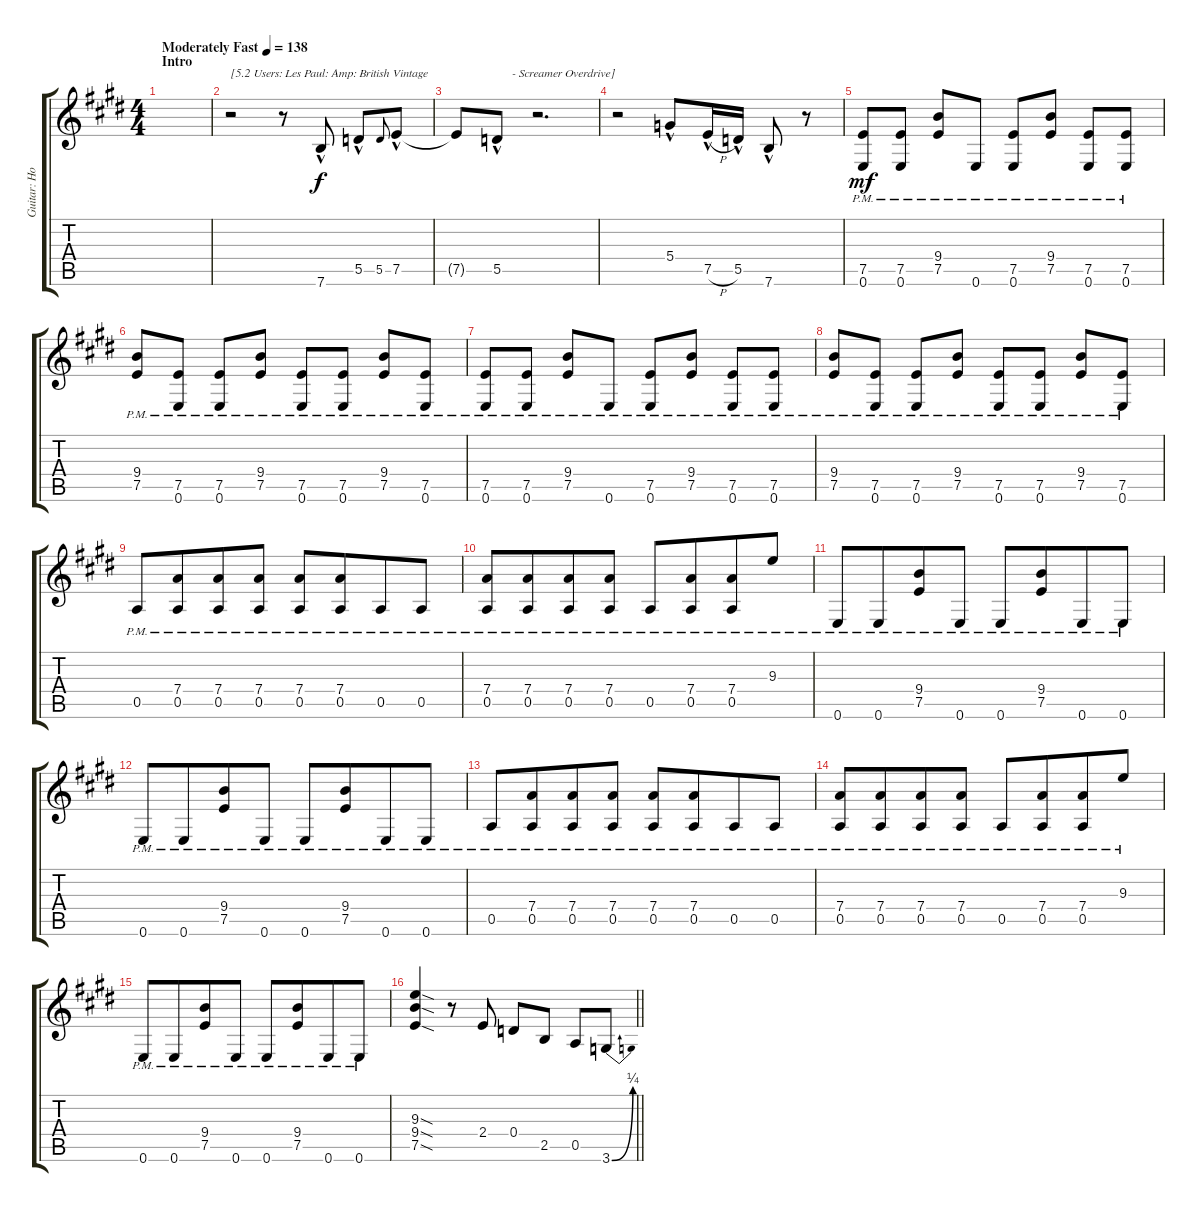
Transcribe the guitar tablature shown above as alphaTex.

\track ("Guitar: Howard" "Guitar: Ho") {instrument distortionguitar}
\staff {score tabs}
\tuning (E4 B3 G3 D3 A2 E2) {hide}
\ts (4 4)
\section ("" "Intro")
\tempo (138 "Moderately Fast")
\clef g2
\ks e
|
r.2{txt "[5.2 Users: Les Paul: Amp: British Vintage"} r.8 7.6{hac}.8 5.5{hac}.8 5.5.8{gr onbeat} 7.5{hac}.8 |
7.5{t}.8 5.5{hac}.8{txt "     - Screamer Overdrive]"} r.2{d} |
r.2 5.4{hac}.8 7.5{h hac}.16 5.5{hac}.16 7.6{hac}.8 r.8 |
(7.5{pm} 0.6{pm}).8{dy mf} (7.5{pm} 0.6{pm}).8 (9.4{pm} 7.5{pm}).8 0.6{pm}.8 (7.5{pm} 0.6{pm}).8 (9.4{pm} 7.5{pm}).8 (7.5{pm} 0.6{pm}).8 (7.5{pm} 0.6{pm}).8 |
(9.4{pm} 7.5{pm}).8 (7.5{pm} 0.6{pm}).8 (7.5{pm} 0.6{pm}).8 (9.4{pm} 7.5{pm}).8 (7.5{pm} 0.6{pm}).8 (7.5{pm} 0.6{pm}).8 (9.4{pm} 7.5{pm}).8 (7.5{pm} 0.6{pm}).8 |
(7.5{pm} 0.6{pm}).8 (7.5{pm} 0.6{pm}).8 (9.4{pm} 7.5{pm}).8 0.6{pm}.8 (7.5{pm} 0.6{pm}).8 (9.4{pm} 7.5{pm}).8 (7.5{pm} 0.6{pm}).8 (7.5{pm} 0.6{pm}).8 |
(9.4{pm} 7.5{pm}).8 (7.5{pm} 0.6{pm}).8 (7.5{pm} 0.6{pm}).8 (9.4{pm} 7.5{pm}).8 (7.5{pm} 0.6{pm}).8 (7.5{pm} 0.6{pm}).8 (9.4{pm} 7.5{pm}).8 (7.5{pm} 0.6{pm}).8 |
0.5{pm}.8{beam merge} (7.4{pm} 0.5{pm}).8{beam merge} (7.4{pm} 0.5{pm}).8{beam merge} (7.4{pm} 0.5{pm}).8{beam split} (7.4{pm} 0.5{pm}).8{beam merge} (7.4{pm} 0.5{pm}).8{beam merge} 0.5{pm}.8 0.5{pm}.8 |
(7.4{pm} 0.5{pm}).8{beam merge} (7.4{pm} 0.5{pm}).8{beam merge} (7.4{pm} 0.5{pm}).8{beam merge} (7.4{pm} 0.5{pm}).8{beam split} 0.5{pm}.8{beam merge} (7.4{pm} 0.5{pm}).8{beam merge} (7.4{pm} 0.5{pm}).8 9.3{pm}.8 |
0.6{pm}.8 0.6{pm}.8{beam merge} (9.4{pm} 7.5{pm}).8 0.6{pm}.8 0.6{pm}.8{beam merge} (9.4{pm} 7.5{pm}).8{beam merge} 0.6{pm}.8 0.6{pm}.8 |
0.6{pm}.8 0.6{pm}.8{beam merge} (9.4{pm} 7.5{pm}).8 0.6{pm}.8 0.6{pm}.8{beam merge} (9.4{pm} 7.5{pm}).8{beam merge} 0.6{pm}.8 0.6{pm}.8 |
0.5{pm}.8{beam merge} (7.4{pm} 0.5{pm}).8{beam merge} (7.4{pm} 0.5{pm}).8{beam merge} (7.4{pm} 0.5{pm}).8{beam split} (7.4{pm} 0.5{pm}).8{beam merge} (7.4{pm} 0.5{pm}).8{beam merge} 0.5{pm}.8 0.5{pm}.8 |
(7.4{pm} 0.5{pm}).8{beam merge} (7.4{pm} 0.5{pm}).8{beam merge} (7.4{pm} 0.5{pm}).8{beam merge} (7.4{pm} 0.5{pm}).8{beam split} 0.5{pm}.8{beam merge} (7.4{pm} 0.5{pm}).8{beam merge} (7.4{pm} 0.5{pm}).8 9.3{pm}.8 |
0.6{pm}.8 0.6{pm}.8{beam merge} (9.4{pm} 7.5{pm}).8 0.6{pm}.8 0.6{pm}.8{beam merge} (9.4{pm} 7.5{pm}).8{beam merge} 0.6{pm}.8 0.6{pm}.8 |
\barLineRight lightlight
(9.3{sod} 9.4{sod} 7.5{sod}).4 r.8 2.4.8 0.4.8 2.5.8 0.5.8 3.6{be (bend 0 0 60 1)}.8
